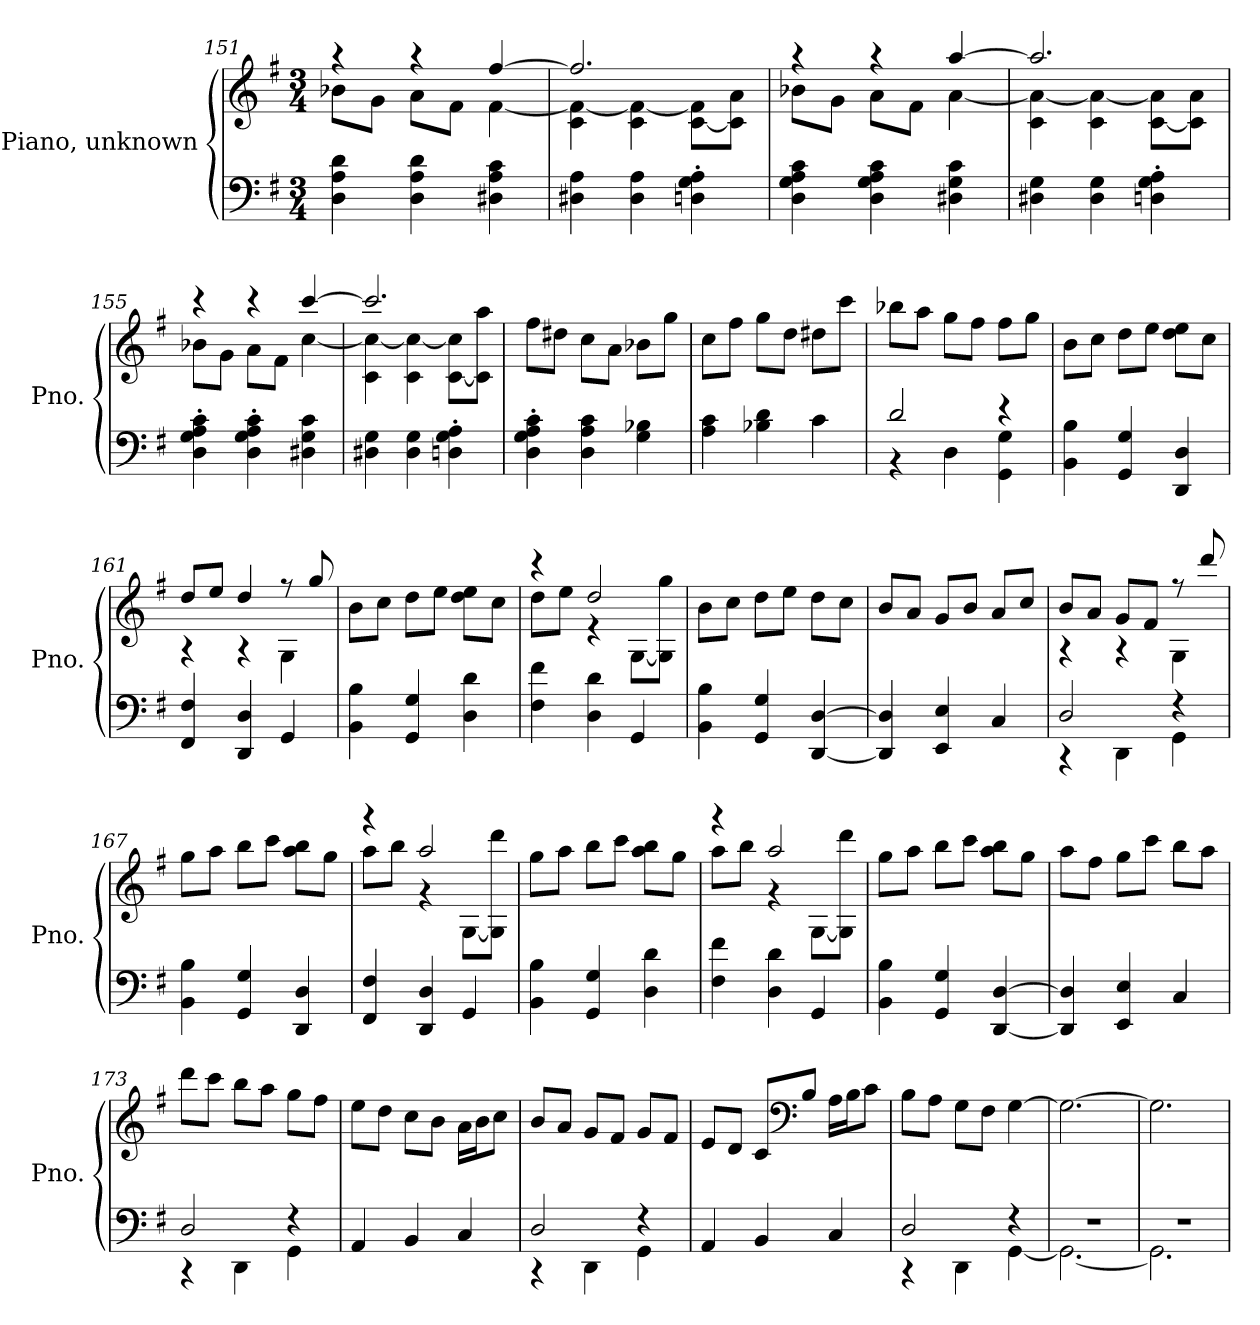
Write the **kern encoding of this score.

**kern	**kern
*part1	*part1
*staff2	*staff1
*I"Piano, unknown	*
*I'Pno.	*
*clefF4	*clefG2
*k[f#]	*k[f#]
*M3/4	*M3/4
=151	=151
*	*^
4D\ 4A\ 4d\	4r	8b-X\L
.	.	8g\J
4D\ 4A\ 4d\	4r	8a\L
.	.	8f#\J
4D#X\ 4A\ 4c\	[4ff#/	[4f#\
=152	=152	=152
4D#X\ 4A\	2.ff#/]	4c\ 4f#\_
4D#\ 4A\	.	4c\ 4f#\_
4Dn\' 4G\' 4A\'	.	[8c\ 8f#\]L
.	.	8c\] 8a\J
=153	=153	=153
4D\ 4G\ 4A\ 4c\	4r	8b-X\L
.	.	8g\J
4D\ 4G\ 4A\ 4c\	4r	8a\L
.	.	8f#\J
4D#X\ 4G\ 4c\	[4aa/	[4a\
=154	=154	=154
4D#X\ 4G\	2.aa/]	4c\ 4a\_
4D#\ 4G\	.	4c\ 4a\_
4Dn\' 4G\' 4A\'	.	[8c\ 8a\]L
.	.	8c\] 8a\J
=155	=155	=155
4D\' 4G\' 4A\' 4c\'	4r	8b-X\L
.	.	8g\J
4D\' 4G\' 4A\' 4c\'	4r	8a\L
.	.	8f#\J
4D#X\ 4G\ 4c\	[4ccc/	[4cc\
!!LO:LB:g=z	!!
=156	=156	=156
4D#X\ 4G\	2.ccc/]	4c\ 4cc\_
4D#\ 4G\	.	4c\ 4cc\_
4Dn\' 4G\' 4A\'	.	[8c\ 8cc\]L
.	.	8c\] 8aa\J
*	*v	*v
=157	=157
4D\' 4G\' 4A\' 4c\'	8ff#\L
.	8dd#X\J
4D\ 4A\ 4c\	8cc\L
.	8a\J
4G\ 4B-X\	8b-X\L
.	8gg\J
=158	=158
4A\ 4c\	8cc\L
.	8ff#\J
4B-X\ 4d\	8gg\L
.	8dd\J
4c\	8dd#X\L
.	8ccc\J
=159	=159
*^	*
2d/	4r	8bb-X\L
.	.	8aa\J
.	4D\	8gg\L
.	.	8ff#\J
4r	4GG\ 4G\	8ff#\L
.	.	8gg\J
*v	*v	*
=160	=160
4BB\ 4B\	8b\L
.	8cc\J
4GG/ 4G/	8dd\L
.	8ee\J
4DD/ 4D/	8dd\ 8ee\L
.	8cc\J
!!LO:PB:g=z
=161	=161
*	*^
4FF#/ 4F#/	8dd/L	4r
.	8ee/J	.
4DD/ 4D/	4dd/	4r
4GG/	8r	4G\
.	8gg/	.
*	*v	*v
=162	=162
4BB\ 4B\	8b\L
.	8cc\J
4GG/ 4G/	8dd\L
.	8ee\J
4D\ 4d\	8dd\ 8ee\L
.	8cc\J
=163	=163
*	*^
4F#\ 4f#\	4r	8dd\L
.	.	8ee\J
4D\ 4d\	2dd/	4r
4GG/	.	[8G\L
.	.	8G\] 8gg\J
*	*v	*v
=164	=164
4BB\ 4B\	8b\L
.	8cc\J
4GG/ 4G/	8dd\L
.	8ee\J
[4DD/ [4D/	8dd\L
.	8cc\J
=165	=165
4DD/] 4D/]	8b/L
.	8a/J
4EE/ 4E/	8g/L
.	8b/J
4C/	8a/L
.	8cc/J
=166	=166
*^	*^
2D/	4r	8b/L	4r
.	.	8a/J	.
.	4DD\	8g/L	4r
.	.	8f#/J	.
4r	4GG\	8r	4G\
.	.	8ddd/	.
*v	*v	*	*
*	*v	*v
!!LO:LB:g=z
=167	=167
4BB\ 4B\	8gg\L
.	8aa\J
4GG/ 4G/	8bb\L
.	8ccc\J
4DD/ 4D/	8aa\ 8bb\L
.	8gg\J
=168	=168
*	*^
4FF#/ 4F#/	4r	8aa\L
.	.	8bb\J
4DD/ 4D/	2aa/	4r
4GG/	.	[8G\L
.	.	8G\] 8ddd\J
*	*v	*v
=169	=169
4BB\ 4B\	8gg\L
.	8aa\J
4GG/ 4G/	8bb\L
.	8ccc\J
4D\ 4d\	8aa\ 8bb\L
.	8gg\J
=170	=170
*	*^
4F#\ 4f#\	4r	8aa\L
.	.	8bb\J
4D\ 4d\	2aa/	4r
4GG/	.	[8G\L
.	.	8G\] 8ddd\J
*	*v	*v
=171	=171
4BB\ 4B\	8gg\L
.	8aa\J
4GG/ 4G/	8bb\L
.	8ccc\J
[4DD/ [4D/	8aa\ 8bb\L
.	8gg\J
!!LO:LB:g=z
=172	=172
4DD/] 4D/]	8aa\L
.	8ff#\J
4EE/ 4E/	8gg\L
.	8ccc\J
4C/	8bb\L
.	8aa\J
=173	=173
*^	*
2D/	4r	8ddd\L
.	.	8ccc\J
.	4DD\	8bb\L
.	.	8aa\J
4r	4GG\	8gg\L
.	.	8ff#\J
*v	*v	*
=174	=174
4AA/	8ee\L
.	8dd\J
4BB/	8cc\L
.	8b\J
4C/	16a\LL
.	16b\J
.	8cc\J
=175	=175
*^	*
2D/	4r	8b/L
.	.	8a/J
.	4DD\	8g/L
.	.	8f#/J
4r	4GG\	8g/L
.	.	8f#/J
*v	*v	*
=176	=176
4AA/	8e/L
.	8d/J
4BB/	8c/L
*	*clefF4
.	8B/J
4C/	16A\LL
.	16B\J
.	8c\J
=177	=177
*^	*
2D/	4r	8B\L
.	.	8A\J
.	4DD\	8G\L
.	.	8F#\J
4r	[4GG\	[4G\
!!LO:LB:g=z
=178	=178	=178
2.r	2.GG\_	2.G\_
=179	=179	=179
2.r	2.GG\]	2.G\]
*v	*v	*
=	=
*-	*-
